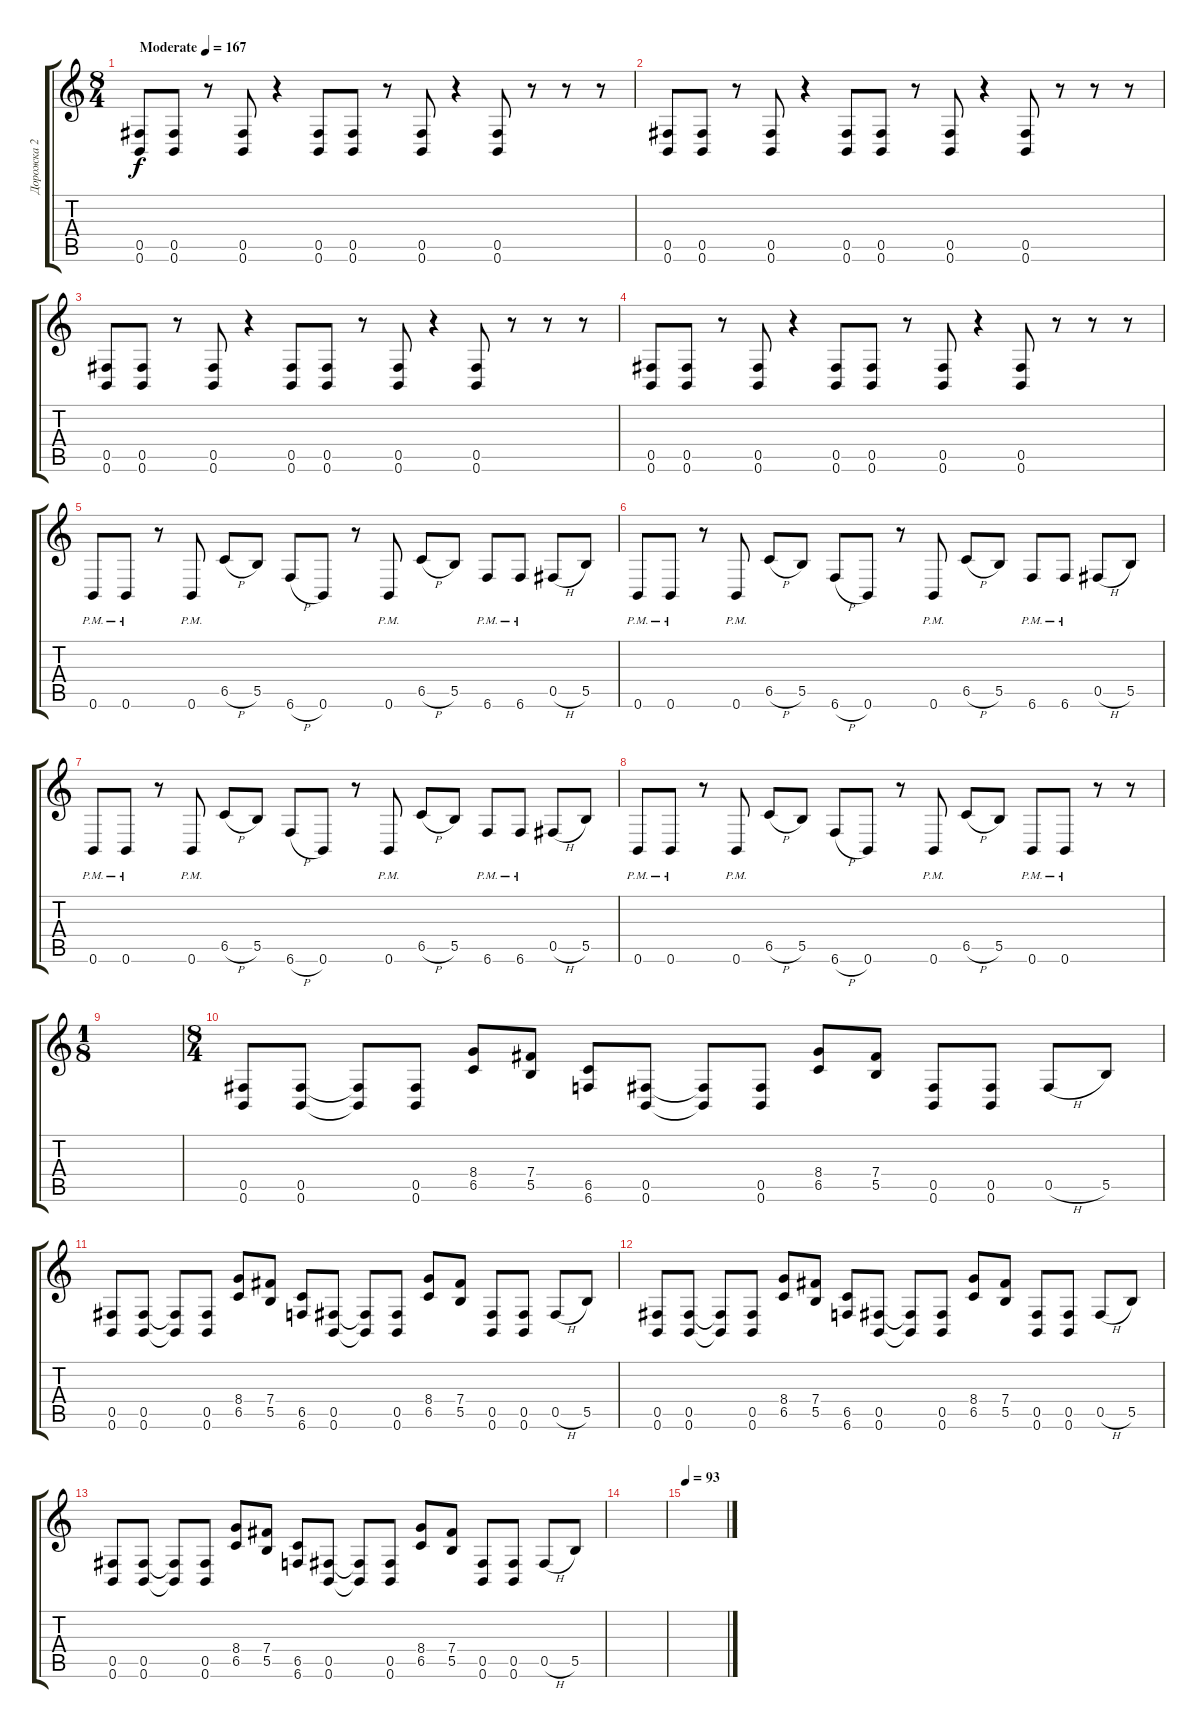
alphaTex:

\track ("Дорожка 2" "Дорожка 2") {instrument distortionguitar}
\staff {score tabs}
\tuning (Db4 Ab3 E3 B2 Gb2 B1) {hide}
\ts (8 4)
\tempo (167 "Moderate")
\tempo 180
\tempo (167 "Moderate")
\clef g2
\ks c
(0.5 0.6).8{dy f instrument distortionguitar} (0.5 0.6).8 r.8 (0.5 0.6).8 r.4 (0.5 0.6).8 (0.5 0.6).8 r.8 (0.5 0.6).8 r.4 (0.5 0.6).8 r.8 r.8 r.8 |
(0.5 0.6).8 (0.5 0.6).8 r.8 (0.5 0.6).8 r.4 (0.5 0.6).8 (0.5 0.6).8 r.8 (0.5 0.6).8 r.4 (0.5 0.6).8 r.8 r.8 r.8 |
(0.5 0.6).8 (0.5 0.6).8 r.8 (0.5 0.6).8 r.4 (0.5 0.6).8 (0.5 0.6).8 r.8 (0.5 0.6).8 r.4 (0.5 0.6).8 r.8 r.8 r.8 |
(0.5 0.6).8 (0.5 0.6).8 r.8 (0.5 0.6).8 r.4 (0.5 0.6).8 (0.5 0.6).8 r.8 (0.5 0.6).8 r.4 (0.5 0.6).8 r.8 r.8 r.8 |
0.6{pm}.8 0.6{pm}.8 r.8 0.6{pm}.8 6.5{h}.8 5.5.8 6.6{h}.8 0.6.8 r.8 0.6{pm}.8 6.5{h}.8 5.5.8 6.6{pm}.8 6.6{pm}.8 0.5{h}.8 5.5.8 |
0.6{pm}.8 0.6{pm}.8 r.8 0.6{pm}.8 6.5{h}.8 5.5.8 6.6{h}.8 0.6.8 r.8 0.6{pm}.8 6.5{h}.8 5.5.8 6.6{pm}.8 6.6{pm}.8 0.5{h}.8 5.5.8 |
0.6{pm}.8 0.6{pm}.8 r.8 0.6{pm}.8 6.5{h}.8 5.5.8 6.6{h}.8 0.6.8 r.8 0.6{pm}.8 6.5{h}.8 5.5.8 6.6{pm}.8 6.6{pm}.8 0.5{h}.8 5.5.8 |
0.6{pm}.8 0.6{pm}.8 r.8 0.6{pm}.8 6.5{h}.8 5.5.8 6.6{h}.8 0.6.8 r.8 0.6{pm}.8 6.5{h}.8 5.5.8 0.6{pm}.8 0.6{pm}.8 r.8 r.8 |
\ts (1 8)
|
\ts (8 4)
(0.5 0.6).8 (0.5 0.6).8 (0.5{t} 0.6{t}).8 (0.5 0.6).8 (8.4 6.5).8 (7.4 5.5).8 (6.5 6.6).8 (0.5 0.6).8 (0.5{t} 0.6{t}).8 (0.5 0.6).8 (8.4 6.5).8 (7.4 5.5).8 (0.5 0.6).8 (0.5 0.6).8 0.5{h}.8 5.5.8 |
(0.5 0.6).8 (0.5 0.6).8 (0.5{t} 0.6{t}).8 (0.5 0.6).8 (8.4 6.5).8 (7.4 5.5).8 (6.5 6.6).8 (0.5 0.6).8 (0.5{t} 0.6{t}).8 (0.5 0.6).8 (8.4 6.5).8 (7.4 5.5).8 (0.5 0.6).8 (0.5 0.6).8 0.5{h}.8 5.5.8 |
(0.5 0.6).8 (0.5 0.6).8 (0.5{t} 0.6{t}).8 (0.5 0.6).8 (8.4 6.5).8 (7.4 5.5).8 (6.5 6.6).8 (0.5 0.6).8 (0.5{t} 0.6{t}).8 (0.5 0.6).8 (8.4 6.5).8 (7.4 5.5).8 (0.5 0.6).8 (0.5 0.6).8 0.5{h}.8 5.5.8 |
(0.5 0.6).8 (0.5 0.6).8 (0.5{t} 0.6{t}).8 (0.5 0.6).8 (8.4 6.5).8 (7.4 5.5).8 (6.5 6.6).8 (0.5 0.6).8 (0.5{t} 0.6{t}).8 (0.5 0.6).8 (8.4 6.5).8 (7.4 5.5).8 (0.5 0.6).8 (0.5 0.6).8 0.5{h}.8 5.5.8 |
|
\tempo 93
